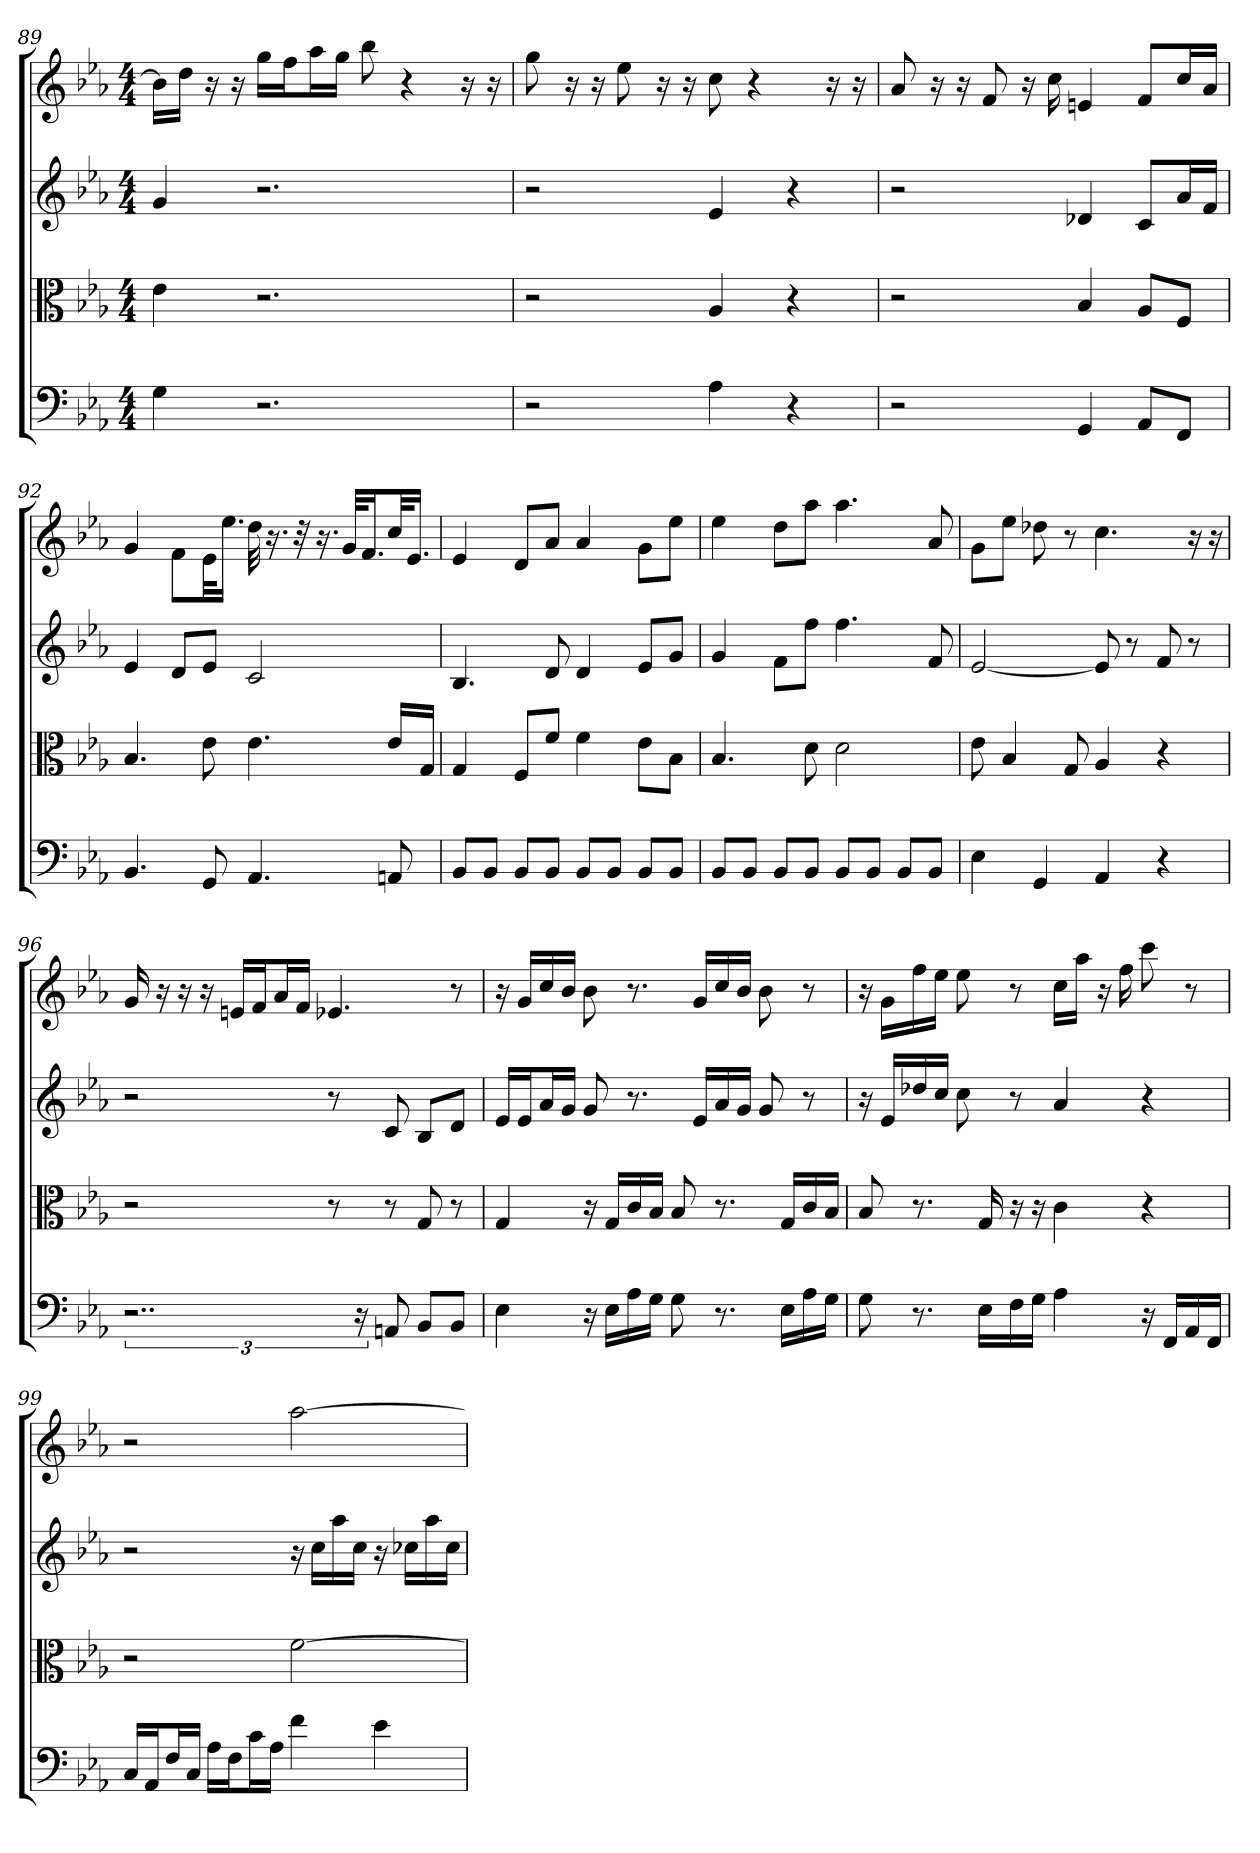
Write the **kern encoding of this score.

**kern	**kern	**kern	**kern
*part4	*part3	*part2	*part1
*staff4	*staff3	*staff2	*staff1
*clefF4	*clefC3	*clefG2	*clefG2
*k[b-e-a-]	*k[b-e-a-]	*k[b-e-a-]	*k[b-e-a-]
*E-:	*E-:	*E-:	*E-:
*M4/4	*M4/4	*M4/4	*M4/4
=89	=89	=89	=89
4G	4e-	4g	16b-\LL]
.	.	.	16dd\JJ
.	.	.	16r
.	.	.	16r
2.r	2.r	2.r	16gg\LL
.	.	.	16ff\J
.	.	.	16aa-\L
.	.	.	16gg\JJ
.	.	.	8bb-
.	.	.	4r
.	.	.	16r
.	.	.	16r
=90	=90	=90	=90
2r	2r	2r	8gg
.	.	.	16r
.	.	.	16r
.	.	.	8ee-
.	.	.	16r
.	.	.	16r
4A-	4A-	4e-	8cc
.	.	.	4r
4r	4r	4r	.
.	.	.	16r
.	.	.	16r
=91	=91	=91	=91
2r	2r	2r	8a-
.	.	.	16r
.	.	.	16r
.	.	.	8f
.	.	.	16r
.	.	.	16cc
4GG	4B-	4d-X	4en
8AA-/L	8A-/L	8c/L	8f/L
8FF/J	8F/J	16a-/L	16cc/L
.	.	16f/JJ	16a-/JJ
=92	=92	=92	=92
4.BB-	4.B-	4e-	4g
.	.	8d/L	8f\L
8GG	8e-	8e-/J	32e-\KL
.	.	.	16.ee-\JJ
4.AA-	4.e-	2c	32dd
.	.	.	16.r
.	.	.	32r
.	.	.	16.r
.	.	.	32g/KLL
.	.	.	16.f/J
8AAn	16e-/LL	.	32cc/KL
.	.	.	16.e-/JJ
.	16G/JJ	.	.
=93	=93	=93	=93
8BB-/L	4G	4.B-	4e-
8BB-/J	.	.	.
8BB-/L	8F/L	.	8d/L
8BB-/J	8f/J	8d	8a-/J
8BB-/L	4f	4d	4a-
8BB-/J	.	.	.
8BB-/L	8e-\L	8e-/L	8g\L
8BB-/J	8B-\J	8g/J	8ee-\J
=94	=94	=94	=94
8BB-/L	4.B-	4g	4ee-
8BB-/J	.	.	.
8BB-/L	.	8f\L	8dd\L
8BB-/J	8d	8ff\J	8aa-\J
8BB-/L	2d	4.ff	4.aa-
8BB-/J	.	.	.
8BB-/L	.	.	.
8BB-/J	.	8f	8a-
=95	=95	=95	=95
4E-	8e-	[2e-	8g\L
.	4B-	.	8ee-\J
4GG	.	.	8dd-X
.	8G	.	8r
4AA-	4A-	8e-]	4.cc
.	.	8r	.
4r	4r	8f	.
.	.	8r	16r
.	.	.	16r
=96	=96	=96	=96
3..r	2r	2r	16g
.	.	.	16r
.	.	.	16r
.	.	.	16r
.	.	.	16en/LL
.	.	.	16f/J
.	.	.	16a-/L
.	.	.	16f/JJ
.	8r	8r	4.e-X
24r	.	.	.
8AAn	8r	8c	.
8BB-/L	8G	8B-/L	.
8BB-/J	8r	8d/J	8r
=97	=97	=97	=97
4E-	4G	16e-/LL	16r
.	.	16e-/J	16g/LL
.	.	16a-/L	16cc/
.	.	16g/JJ	16b-/JJ
16r	16r	8g	8b-
16E-\LL	16G/LL	.	.
16A-\	16c/	8.r	8.r
16G\JJ	16B-/JJ	.	.
8G	8B-	.	.
.	.	16e-/LL	16g/LL
8.r	8.r	16a-/	16cc/
.	.	16g/JJ	16b-/JJ
.	.	8g	8b-
16E-\LL	16G/LL	.	.
16A-\	16c/	8r	8r
16G\JJ	16B-/JJ	.	.
=98	=98	=98	=98
8G	8B-	16r	16r
.	.	16e-/LL	16g\LL
8.r	8.r	16dd-X/	16ff\
.	.	16cc/JJ	16ee-\JJ
.	.	8cc	8ee-
16E-\LL	16G	.	.
16F\	16r	8r	8r
16G\JJ	16r	.	.
4A-	4c	4a-	16cc\LL
.	.	.	16aa-\JJ
.	.	.	16r
.	.	.	16ff
16r	4r	4r	8ccc
16FF/LL	.	.	.
16AA-/	.	.	8r
16FF/JJ	.	.	.
=99	=99	=99	=99
16C/LL	2r	2r	2r
16AA-/J	.	.	.
16F/L	.	.	.
16C/JJ	.	.	.
16A-\LL	.	.	.
16F\J	.	.	.
16c\L	.	.	.
16A-\JJ	.	.	.
4f	[2f	16r	[2aa-
.	.	16cc\LL	.
.	.	16aa-\	.
.	.	16cc\JJ	.
4e-	.	16r	.
.	.	16cc-X\LL	.
.	.	16aa-\	.
.	.	16cc-\JJ	.
=	=	=	=
*-	*-	*-	*-
